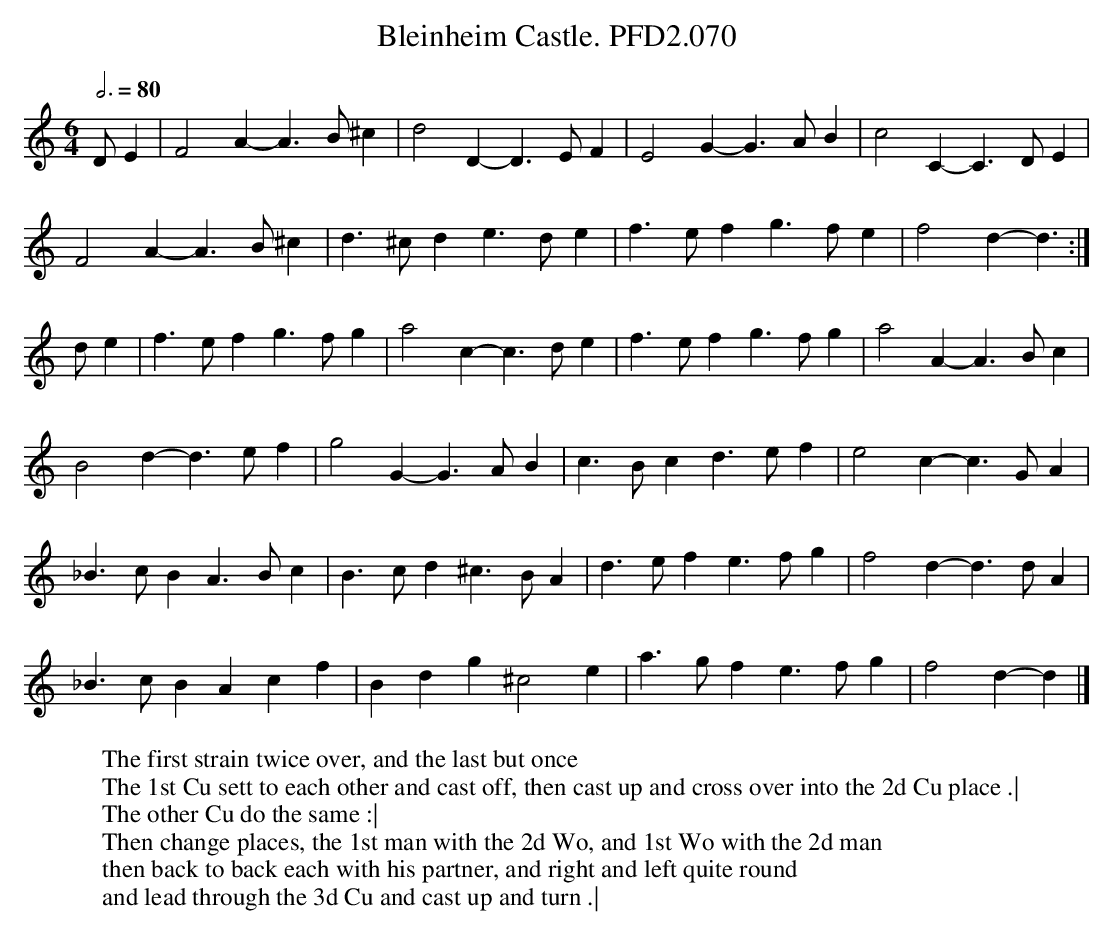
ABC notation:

X:1
T:Bleinheim Castle. PFD2.070
M:6/4
L:1/4
Q:3/4=80
W:The first strain twice over, and the last but once
W:The 1st Cu sett to each other and cast off, then cast up and cross over into the 2d Cu place .|
W:The other Cu do the same :|
W:Then change places, the 1st man with the 2d Wo, and 1st Wo with the 2d man
W:then back to back each with his partner, and right and left quite round
W:and lead through the 3d Cu and cast up and turn .|
K:Ddor
D/E|F2A- A>B^c|d2D- D>EF|E2G- G>AB|c2C-C>DE|
F2A- A>B^c|d>^cd e>de|f>ef g>fe|f2d- d3/2:|
d/e|f>ef g>fg|a2c- c>de|f>ef g>fg|a2A- A>Bc|
B2d- d>ef|g2G- G>AB|c>Bc d>ef|e2c- c>GA|
_B>cB A>Bc|B>cd ^c>BA|d>ef e>fg|f2d- d>dA|
_B>cB Acf|Bdg ^c2e|a>gf e>fg|f2d- d|]
